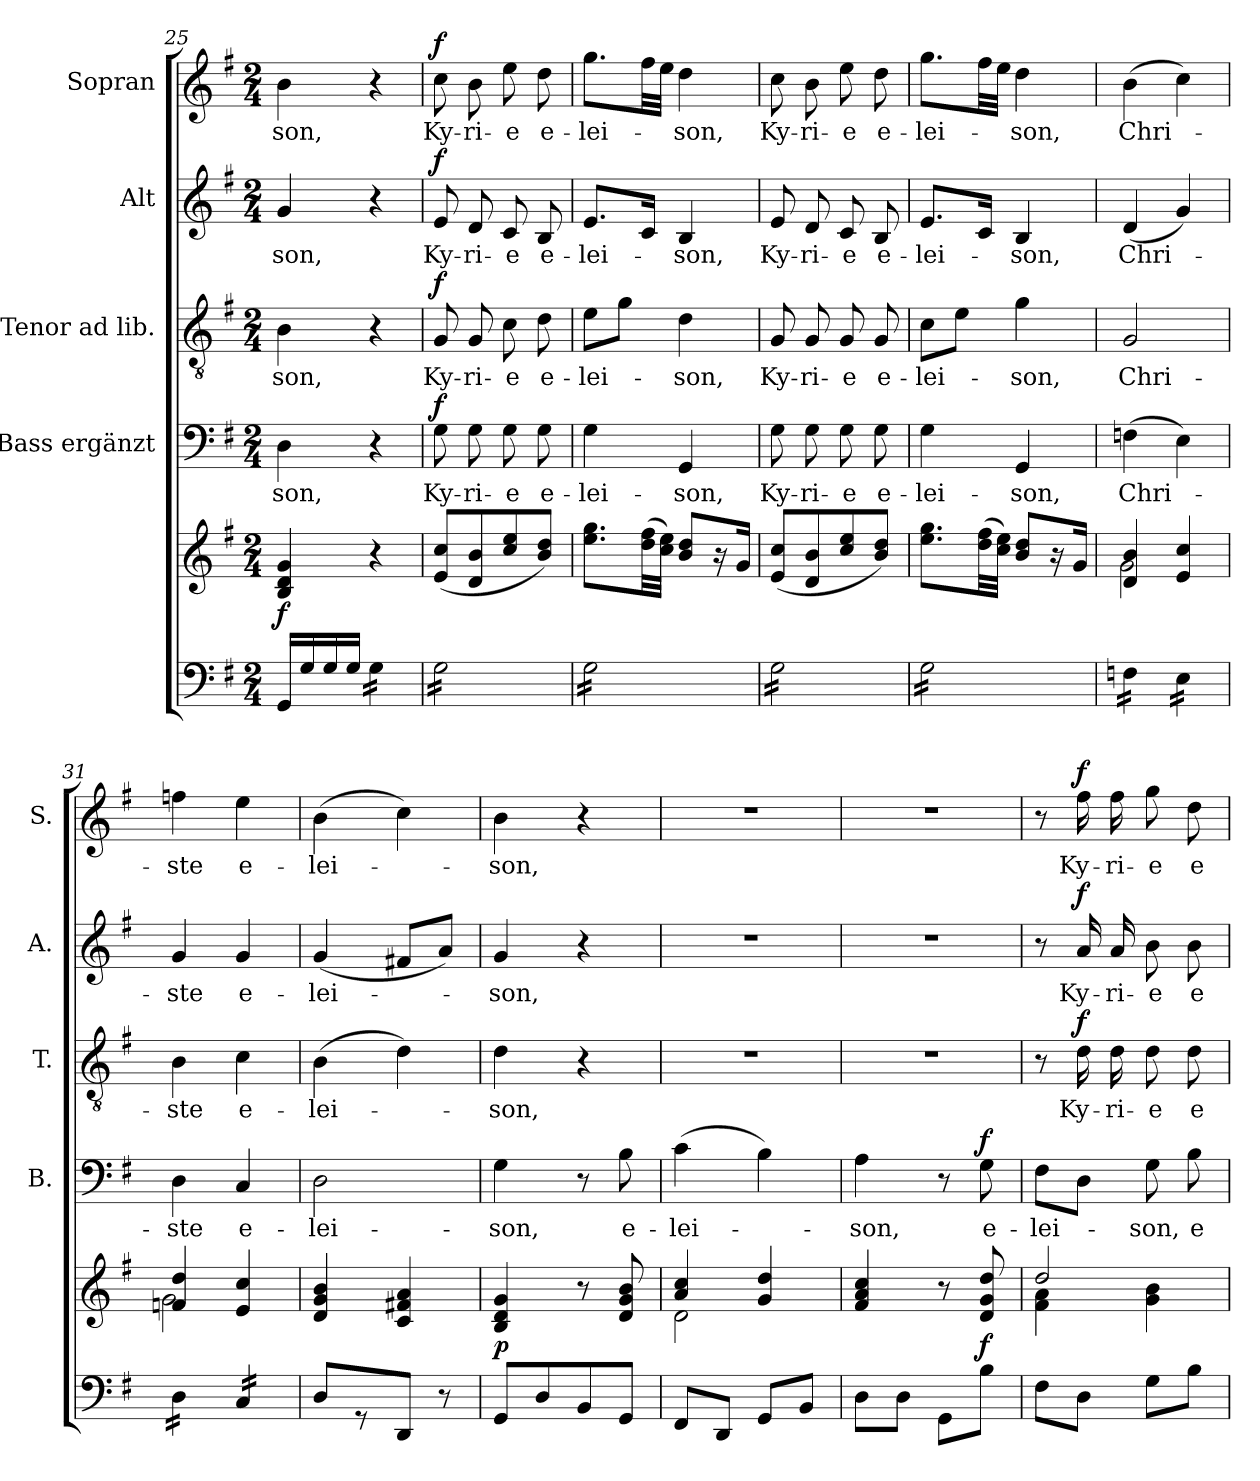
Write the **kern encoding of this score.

**kern	**kern	**dynam	**kern	**text	**dynam	**kern	**text	**dynam	**kern	**text	**dynam	**kern	**text	**dynam
*part5	*part5	*part5	*part4	*part4	*part4	*part3	*part3	*part3	*part2	*part2	*part2	*part1	*part1	*part1
*staff6	*staff5	*staff5/6	*staff4	*staff4	*staff4	*staff3	*staff3	*staff3	*staff2	*staff2	*staff2	*staff1	*staff1	*staff1
*	*	*	*I"Bass ergänzt	*	*	*I"Tenor ad lib.	*	*	*I"Alt	*	*	*I"Sopran	*	*
*	*	*	*I'B.	*	*	*I'T.	*	*	*I'A.	*	*	*I'S.	*	*
*clefF4	*clefG2	*	*clefF4	*	*	*clefGv2	*	*	*clefG2	*	*	*clefG2	*	*
*k[f#]	*k[f#]	*	*k[f#]	*	*	*k[f#]	*	*	*k[f#]	*	*	*k[f#]	*	*
*G:	*G:	*	*G:	*	*	*G:	*	*	*G:	*	*	*G:	*	*
*M2/4	*M2/4	*	*M2/4	*	*	*M2/4	*	*	*M2/4	*	*	*M2/4	*	*
=25	=25	=25	=25	=25	=25	=25	=25	=25	=25	=25	=25	=25	=25	=25
!	!	!LO:DY:a=2	!	!LO:LY:b	!	!	!LO:LY:b	!	!	!LO:LY:b	!	!	!LO:LY:b	!
16GG/LL	4B/ 4d/ 4g/	f	4D\	-son,	.	4B\	-son,	.	4g/	-son,	.	4b\	-son,	.
16G/	.	.	.	.	.	.	.	.	.	.	.	.	.	.
16G/	.	.	.	.	.	.	.	.	.	.	.	.	.	.
16G/JJ	.	.	.	.	.	.	.	.	.	.	.	.	.	.
*tremolo	*	*	*	*	*	*	*	*	*	*	*	*	*	*
16G\LL	4r	.	4r	.	.	4r	.	.	4r	.	.	4r	.	.
16G\	.	.	.	.	.	.	.	.	.	.	.	.	.	.
16G\	.	.	.	.	.	.	.	.	.	.	.	.	.	.
16G\JJ	.	.	.	.	.	.	.	.	.	.	.	.	.	.
!!LO:PB:g=z
=26	=26	=26	=26	=26	=26	=26	=26	=26	=26	=26	=26	=26	=26	=26
!	!	!	!	!LO:LY:b	!LO:DY:a	!	!LO:LY:b	!LO:DY:a	!	!LO:LY:b	!LO:DY:a	!	!LO:LY:b	!LO:DY:a
16G\LL	(<8e/ 8cc/L	.	8G\	Ky-	f	8G/	Ky-	f	8e/	Ky-	f	8cc\	Ky-	f
16G\	.	.	.	.	.	.	.	.	.	.	.	.	.	.
!	!	!	!	!LO:LY:b	!	!	!LO:LY:b	!	!	!LO:LY:b	!	!	!LO:LY:b	!
16G\	8d/ 8b/	.	8G\	-ri-	.	8G/	-ri-	.	8d/	-ri-	.	8b\	-ri-	.
16G\	.	.	.	.	.	.	.	.	.	.	.	.	.	.
!	!	!	!	!LO:LY:b	!	!	!LO:LY:b	!	!	!LO:LY:b	!	!	!LO:LY:b	!
16G\	8cc/ 8ee/	.	8G\	-e	.	8c\	-e	.	8c/	-e	.	8ee\	-e	.
16G\	.	.	.	.	.	.	.	.	.	.	.	.	.	.
!	!	!	!	!LO:LY:b	!	!	!LO:LY:b	!	!	!LO:LY:b	!	!	!LO:LY:b	!
16G\	8b/ 8dd/J)	.	8G\	e-	.	8d\	e-	.	8B/	e-	.	8dd\	e-	.
16G\JJ	.	.	.	.	.	.	.	.	.	.	.	.	.	.
=27	=27	=27	=27	=27	=27	=27	=27	=27	=27	=27	=27	=27	=27	=27
!	!	!	!	!LO:LY:b	!	!	!LO:LY:b	!	!	!LO:LY:b	!	!	!LO:LY:b	!
16G\LL	8.ee\ 8.gg\L	.	4G\	-lei-	.	8e\L	-lei-	.	8.e/L	-lei-	.	8.gg\L	-lei-	.
16G\	.	.	.	.	.	.	.	.	.	.	.	.	.	.
16G\	.	.	.	.	.	8g\J	.	.	.	.	.	.	.	.
16G\	(>32dd\ 32ff#\LL	.	.	.	.	.	.	.	16c/Jk	.	.	32ff#\LL	.	.
.	32cc\ 32ee\JJJ)	.	.	.	.	.	.	.	.	.	.	32ee\JJJ	.	.
!	!	!	!	!LO:LY:b	!	!	!LO:LY:b	!	!	!LO:LY:b	!	!	!LO:LY:b	!
16G\	8b/ 8dd/L	.	4GG/	-son,	.	4d\	-son,	.	4B/	-son,	.	4dd\	-son,	.
16G\	.	.	.	.	.	.	.	.	.	.	.	.	.	.
16G\	16r	.	.	.	.	.	.	.	.	.	.	.	.	.
16G\JJ	16g/Jk	.	.	.	.	.	.	.	.	.	.	.	.	.
=28	=28	=28	=28	=28	=28	=28	=28	=28	=28	=28	=28	=28	=28	=28
!	!	!	!	!LO:LY:b	!	!	!LO:LY:b	!	!	!LO:LY:b	!	!	!LO:LY:b	!
16G\LL	(<8e/ 8cc/L	.	8G\	Ky-	.	8G/	Ky-	.	8e/	Ky-	.	8cc\	Ky-	.
16G\	.	.	.	.	.	.	.	.	.	.	.	.	.	.
!	!	!	!	!LO:LY:b	!	!	!LO:LY:b	!	!	!LO:LY:b	!	!	!LO:LY:b	!
16G\	8d/ 8b/	.	8G\	-ri-	.	8G/	-ri-	.	8d/	-ri-	.	8b\	-ri-	.
16G\	.	.	.	.	.	.	.	.	.	.	.	.	.	.
!	!	!	!	!LO:LY:b	!	!	!LO:LY:b	!	!	!LO:LY:b	!	!	!LO:LY:b	!
16G\	8cc/ 8ee/	.	8G\	-e	.	8G/	-e	.	8c/	-e	.	8ee\	-e	.
16G\	.	.	.	.	.	.	.	.	.	.	.	.	.	.
!	!	!	!	!LO:LY:b	!	!	!LO:LY:b	!	!	!LO:LY:b	!	!	!LO:LY:b	!
16G\	8b/ 8dd/J)	.	8G\	e-	.	8G/	e-	.	8B/	e-	.	8dd\	e-	.
16G\JJ	.	.	.	.	.	.	.	.	.	.	.	.	.	.
=29	=29	=29	=29	=29	=29	=29	=29	=29	=29	=29	=29	=29	=29	=29
!	!	!	!	!LO:LY:b	!	!	!LO:LY:b	!	!	!LO:LY:b	!	!	!LO:LY:b	!
16G\LL	8.ee\ 8.gg\L	.	4G\	-lei-	.	8c\L	-lei-	.	8.e/L	-lei-	.	8.gg\L	-lei-	.
16G\	.	.	.	.	.	.	.	.	.	.	.	.	.	.
16G\	.	.	.	.	.	8e\J	.	.	.	.	.	.	.	.
16G\	(>32dd\ 32ff#\LL	.	.	.	.	.	.	.	16c/Jk	.	.	32ff#\LL	.	.
.	32cc\ 32ee\JJJ)	.	.	.	.	.	.	.	.	.	.	32ee\JJJ	.	.
!	!	!	!	!LO:LY:b	!	!	!LO:LY:b	!	!	!LO:LY:b	!	!	!LO:LY:b	!
16G\	8b/ 8dd/L	.	4GG/	-son,	.	4g\	-son,	.	4B/	-son,	.	4dd\	-son,	.
16G\	.	.	.	.	.	.	.	.	.	.	.	.	.	.
16G\	16r	.	.	.	.	.	.	.	.	.	.	.	.	.
16G\JJ	16g/Jk	.	.	.	.	.	.	.	.	.	.	.	.	.
=30	=30	=30	=30	=30	=30	=30	=30	=30	=30	=30	=30	=30	=30	=30
*	*^	*	*	*	*	*	*	*	*	*	*	*	*	*
!	!	!	!	!	!LO:LY:b	!	!	!LO:LY:b	!	!	!LO:LY:b	!	!	!LO:LY:b	!
16Fn\LL	4d/ 4b/	2g\	.	(>4Fn\	Chri-	.	2G/	Chri-	.	(<4d/	Chri-	.	(>4b\	Chri-	.
16Fn\	.	.	.	.	.	.	.	.	.	.	.	.	.	.	.
16Fn\	.	.	.	.	.	.	.	.	.	.	.	.	.	.	.
16Fn\JJ	.	.	.	.	.	.	.	.	.	.	.	.	.	.	.
16E\LL	4e/ 4cc/	.	.	4E\)	.	.	.	.	.	4g/)	.	.	4cc\)	.	.
16E\	.	.	.	.	.	.	.	.	.	.	.	.	.	.	.
16E\	.	.	.	.	.	.	.	.	.	.	.	.	.	.	.
16E\JJ	.	.	.	.	.	.	.	.	.	.	.	.	.	.	.
=31	=31	=31	=31	=31	=31	=31	=31	=31	=31	=31	=31	=31	=31	=31	=31
!	!	!	!	!	!LO:LY:b	!	!	!LO:LY:b	!	!	!LO:LY:b	!	!	!LO:LY:b	!
16D\LL	4fn/ 4dd/	2g\	.	4D\	-ste	.	4B\	-ste	.	4g/	-ste	.	4ffn\	-ste	.
16D\	.	.	.	.	.	.	.	.	.	.	.	.	.	.	.
16D\	.	.	.	.	.	.	.	.	.	.	.	.	.	.	.
16D\JJ	.	.	.	.	.	.	.	.	.	.	.	.	.	.	.
!	!	!	!	!	!LO:LY:b	!	!	!LO:LY:b	!	!	!LO:LY:b	!	!	!LO:LY:b	!
16C/LL	4e/ 4cc/	.	.	4C/	e-	.	4c\	e-	.	4g/	e-	.	4ee\	e-	.
16C/	.	.	.	.	.	.	.	.	.	.	.	.	.	.	.
16C/	.	.	.	.	.	.	.	.	.	.	.	.	.	.	.
16C/JJ	.	.	.	.	.	.	.	.	.	.	.	.	.	.	.
*Xtremolo	*	*	*	*	*	*	*	*	*	*	*	*	*	*	*
*	*v	*v	*	*	*	*	*	*	*	*	*	*	*	*	*
=32	=32	=32	=32	=32	=32	=32	=32	=32	=32	=32	=32	=32	=32	=32
!	!	!	!	!LO:LY:b	!	!	!LO:LY:b	!	!	!LO:LY:b	!	!	!LO:LY:b	!
8D/L	4d/ 4g/ 4b/	.	2D\	-lei-	.	(>4B\	-lei-	.	(<4g/	-lei-	.	(>4b\	-lei-	.
8r	.	.	.	.	.	.	.	.	.	.	.	.	.	.
8DD/J	4c/ 4f#X/ 4a/	.	.	.	.	4d\)	.	.	8f#X/L	.	.	4cc\)	.	.
8r	.	.	.	.	.	.	.	.	8a/J)	.	.	.	.	.
!!LO:LB:g=z
=33	=33	=33	=33	=33	=33	=33	=33	=33	=33	=33	=33	=33	=33	=33
!	!	!LO:DY:a=2	!	!LO:LY:b	!	!	!LO:LY:b	!	!	!LO:LY:b	!	!	!LO:LY:b	!
8GG/L	4B/ 4d/ 4g/	p	4G\	-son,	.	4d\	-son,	.	4g/	-son,	.	4b\	-son,	.
8D/	.	.	.	.	.	.	.	.	.	.	.	.	.	.
8BB/	8r	.	8r	.	.	4r	.	.	4r	.	.	4r	.	.
!	!	!	!	!LO:LY:b	!	!	!	!	!	!	!	!	!	!
8GG/J	8d/ 8g/ 8b/	.	8B\	e-	.	.	.	.	.	.	.	.	.	.
=34	=34	=34	=34	=34	=34	=34	=34	=34	=34	=34	=34	=34	=34	=34
*	*^	*	*	*	*	*	*	*	*	*	*	*	*	*
!	!	!	!	!	!LO:LY:b	!	!	!	!	!	!	!	!	!	!
8FF#/L	4a/ 4cc/	2d\	.	(>4c\	-lei-	.	2r	.	.	2r	.	.	2r	.	.
8DD/J	.	.	.	.	.	.	.	.	.	.	.	.	.	.	.
8GG/L	4g/ 4dd/	.	.	4B\)	.	.	.	.	.	.	.	.	.	.	.
8BB/J	.	.	.	.	.	.	.	.	.	.	.	.	.	.	.
*	*v	*v	*	*	*	*	*	*	*	*	*	*	*	*	*
=35	=35	=35	=35	=35	=35	=35	=35	=35	=35	=35	=35	=35	=35	=35
!	!	!	!	!LO:LY:b	!	!	!	!	!	!	!	!	!	!
8D\L	4f#/ 4a/ 4cc/	.	4A\	-son,	.	2r	.	.	2r	.	.	2r	.	.
8D\J	.	.	.	.	.	.	.	.	.	.	.	.	.	.
8GG\L	8r	.	8r	.	.	.	.	.	.	.	.	.	.	.
!	!	!LO:DY:a=2	!	!LO:LY:b	!LO:DY:a	!	!	!	!	!	!	!	!	!
8B\J	8d/ 8g/ 8dd/	f	8G\	e-	f	.	.	.	.	.	.	.	.	.
=36	=36	=36	=36	=36	=36	=36	=36	=36	=36	=36	=36	=36	=36	=36
*	*^	*	*	*	*	*	*	*	*	*	*	*	*	*
!	!	!	!	!	!LO:LY:b	!	!	!	!	!	!	!	!	!	!
8F#\L	2dd/	4f#\ 4a\	.	8F#\L	-lei-	.	8r	.	.	8r	.	.	8r	.	.
!	!	!	!	!	!	!	!	!LO:LY:b	!LO:DY:a	!	!LO:LY:b	!LO:DY:a	!	!LO:LY:b	!LO:DY:a
8D\J	.	.	.	8D\J	.	.	16d\	Ky-	f	16a/	Ky-	f	16ff#\	Ky-	f
!	!	!	!	!	!	!	!	!LO:LY:b	!	!	!LO:LY:b	!	!	!LO:LY:b	!
.	.	.	.	.	.	.	16d\	-ri-	.	16a/	-ri-	.	16ff#\	-ri-	.
!	!	!	!	!	!LO:LY:b	!	!	!LO:LY:b	!	!	!LO:LY:b	!	!	!LO:LY:b	!
8G\L	.	4g\ 4b\	.	8G\	-son,	.	8d\	-e	.	8b\	-e	.	8gg\	-e	.
!	!	!	!	!	!LO:LY:b	!	!	!LO:LY:b	!	!	!LO:LY:b	!	!	!LO:LY:b	!
8B\J	.	.	.	8B\	e-	.	8d\	e-	.	8b\	e-	.	8dd\	e-	.
*	*v	*v	*	*	*	*	*	*	*	*	*	*	*	*	*
=	=	=	=	=	=	=	=	=	=	=	=	=	=	=
*-	*-	*-	*-	*-	*-	*-	*-	*-	*-	*-	*-	*-	*-	*-
